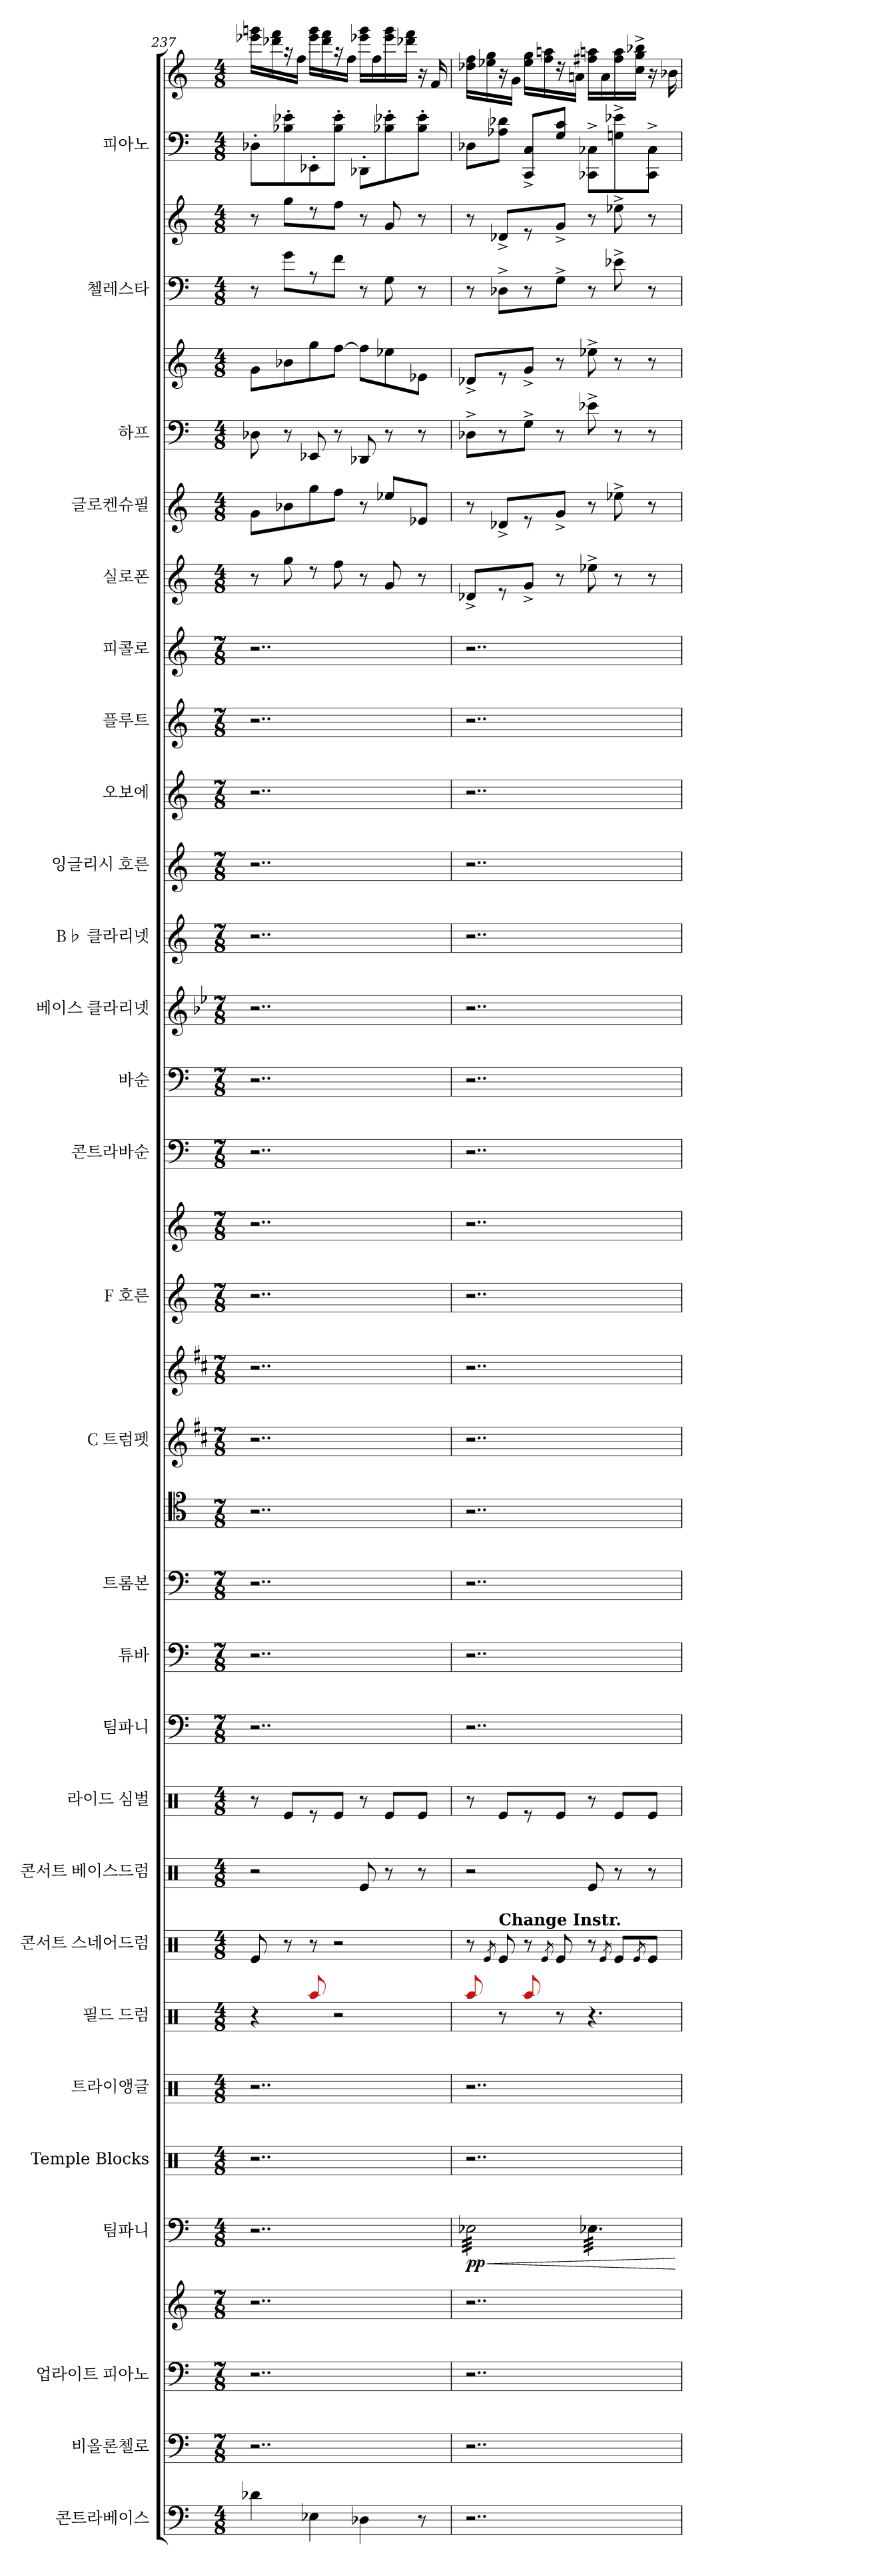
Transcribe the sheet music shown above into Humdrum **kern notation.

**kern	**kern	**kern	**kern	**kern	**dynam	**kern	**kern	**kern	**kern	**kern	**kern	**kern	**kern	**kern	**kern	**kern	**kern	**kern	**kern	**kern	**kern	**kern	**kern	**kern	**kern	**kern	**kern	**kern	**kern	**kern	**kern	**kern	**kern	**kern	**kern
*part28	*part27	*part26	*part26	*part25	*part25	*part24	*part23	*part22	*part21	*part20	*part19	*part18	*part17	*part16	*part16	*part15	*part15	*part14	*part14	*part13	*part12	*part11	*part10	*part9	*part8	*part7	*part6	*part5	*part4	*part3	*part3	*part2	*part2	*part1	*part1
*staff35	*staff34	*staff33	*staff32	*staff31	*staff31	*staff30	*staff29	*staff28	*staff27	*staff26	*staff25	*staff24	*staff23	*staff22	*staff21	*staff20	*staff19	*staff18	*staff17	*staff16	*staff15	*staff14	*staff13	*staff12	*staff11	*staff10	*staff9	*staff8	*staff7	*staff6	*staff5	*staff4	*staff3	*staff2	*staff1
*I"콘트라베이스	*I"비올론첼로	*I"업라이트 피아노	*	*I"팀파니	*	*I"Temple Blocks	*I"트라이앵글	*I"필드 드럼	*I"콘서트 스네어드럼	*I"콘서트 베이스드럼	*I"라이드 심벌	*I"팀파니	*I"튜바	*I"트롬본	*	*I"C 트럼펫	*	*I"F 호른	*	*I"콘트라바순	*I"바순	*I"베이스 클라리넷	*I"B♭ 클라리넷	*I"잉글리시 호른	*I"오보에	*I"플루트	*I"피콜로	*I"실로폰	*I"글로켄슈필	*I"하프	*	*I"첼레스타	*	*I"피아노	*
*	*	*	*	*	*	*I'Tmp. Bl.	*	*	*	*	*	*	*	*	*	*	*	*	*	*	*	*	*	*	*	*	*	*	*	*	*	*	*	*	*
*clefF4	*clefF4	*clefF4	*clefG2	*clefF4	*	*clefX	*clefX	*clefX	*clefX	*clefX	*clefX	*clefF4	*clefF4	*clefF4	*clefC4	*clefG2	*clefG2	*clefG2	*clefG2	*clefF4	*clefF4	*clefG2	*clefG2	*clefG2	*clefG2	*clefG2	*clefG2	*clefG2	*clefG2	*clefF4	*clefG2	*clefF4	*clefG2	*clefF4	*clefG2
*ITrd7c12	*	*	*	*	*	*	*	*	*	*	*	*	*	*	*	*ITrd1c2	*ITrd1c2	*ITrd4c7	*ITrd4c7	*ITrd7c12	*	*ITrd8c14	*ITrd1c2	*ITrd4c7	*	*	*ITrd-7c-12	*ITrd-7c-12	*ITrd-14c-24	*	*	*ITrd-7c-12	*ITrd-7c-12	*	*
*k[]	*k[]	*k[]	*k[]	*k[]	*	*k[]	*k[]	*k[]	*k[]	*k[]	*k[]	*k[]	*k[]	*k[]	*k[]	*k[]	*k[]	*k[b-]	*k[b-]	*k[]	*k[]	*k[b-e-]	*k[b-e-]	*k[b-]	*k[]	*k[]	*k[]	*k[]	*k[]	*k[]	*k[]	*k[]	*k[]	*k[]	*k[]
*M4/8+3/8	*M7/8	*M7/8	*M7/8	*M4/8+3/8	*	*M4/8+3/8	*M4/8+3/8	*M4/8+3/8	*M4/8+3/8	*M4/8+3/8	*M4/8+3/8	*M7/8	*M7/8	*M7/8	*M7/8	*M7/8	*M7/8	*M7/8	*M7/8	*M7/8	*M7/8	*M7/8	*M7/8	*M7/8	*M7/8	*M7/8	*M7/8	*M4/8+3/8	*M4/8+3/8	*M4/8+3/8	*M4/8+3/8	*M4/8+3/8	*M4/8+3/8	*M4/8+3/8	*M4/8+3/8
=237	=237	=237	=237	=237	=237	=237	=237	=237	=237	=237	=237	=237	=237	=237	=237	=237	=237	=237	=237	=237	=237	=237	=237	=237	=237	=237	=237	=237	=237	=237	=237	=237	=237	=237	=237
4D-X\	2..r	2..r	2..r	2..r	.	2..r	2..r	4r	8Re/	2r	8r	2..r	2..r	2..r	2..r	2..r	2..r	2..r	2..r	2..r	2..r	2..r	2..r	2..r	2..r	2..r	2..r	8r	8ggg\L	8D-X\	8g\L	8r	8r	8D-X'\L	16eee-X\ 16gggn\LL
.	.	.	.	.	.	.	.	.	.	.	.	.	.	.	.	.	.	.	.	.	.	.	.	.	.	.	.	.	.	.	.	.	.	.	16ddd-X\ 16fff\
.	.	.	.	.	.	.	.	.	8r	.	8Re/L	.	.	.	.	.	.	.	.	.	.	.	.	.	.	.	.	8ggg\	8bbb-X\	8r	8b-X\	8gg\L	8ggg\L	8B-X\' 8e-X\'	16r
.	.	.	.	.	.	.	.	.	.	.	.	.	.	.	.	.	.	.	.	.	.	.	.	.	.	.	.	.	.	.	.	.	.	.	16ff\JJ
4EE-X\	.	.	.	.	.	.	.	8aa/	8r	.	8r	.	.	.	.	.	.	.	.	.	.	.	.	.	.	.	.	8rdd	8gggg\	8EE-X/	8gg\	8rA	8rdd	8EE-X'\	16eee-\ 16ggg\LL
.	.	.	.	.	.	.	.	.	.	.	.	.	.	.	.	.	.	.	.	.	.	.	.	.	.	.	.	.	.	.	.	.	.	.	16ddd-\ 16fff\
.	.	.	.	.	.	.	.	2r	2r	.	8Re/J	.	.	.	.	.	.	.	.	.	.	.	.	.	.	.	.	8fff\	8ffff\J	8r	[8ff\J	8ff\J	8fff\J	8B-\' 8e-\'J	16r
.	.	.	.	.	.	.	.	.	.	.	.	.	.	.	.	.	.	.	.	.	.	.	.	.	.	.	.	.	.	.	.	.	.	.	16ff\JJ
4DD-X\	.	.	.	.	.	.	.	.	.	8Re/	8r	.	.	.	.	.	.	.	.	.	.	.	.	.	.	.	.	8r	8r	8DD-X/	8ff\L]	8r	8r	8DD-X'\L	16eee-X\ 16ggg\LL
.	.	.	.	.	.	.	.	.	.	.	.	.	.	.	.	.	.	.	.	.	.	.	.	.	.	.	.	.	.	.	.	.	.	.	16ff\
.	.	.	.	.	.	.	.	.	.	8r	8Re/L	.	.	.	.	.	.	.	.	.	.	.	.	.	.	.	.	8gg/	8eeee-X/L	8r	8ee-X\	8g\	8gg/	8B-X\' 8e-X\'	16eee-\ 16ggg\
.	.	.	.	.	.	.	.	.	.	.	.	.	.	.	.	.	.	.	.	.	.	.	.	.	.	.	.	.	.	.	.	.	.	.	16ddd-X\ 16fff\JJ
8r	.	.	.	.	.	.	.	.	.	8r	8Re/J	.	.	.	.	.	.	.	.	.	.	.	.	.	.	.	.	8r	8eee-X/J	8r	8e-X\J	8r	8r	8B-\' 8e-\'J	16r
.	.	.	.	.	.	.	.	.	.	.	.	.	.	.	.	.	.	.	.	.	.	.	.	.	.	.	.	.	.	.	.	.	.	.	16f/
!!LO:LB:g=z
=238	=238	=238	=238	=238	=238	=238	=238	=238	=238	=238	=238	=238	=238	=238	=238	=238	=238	=238	=238	=238	=238	=238	=238	=238	=238	=238	=238	=238	=238	=238	=238	=238	=238	=238	=238
!	!	!	!	!	!LO:HP:b	!	!	!	!	!	!	!	!	!	!	!	!	!	!	!	!	!	!	!	!	!	!	!	!	!	!	!	!	!	!
!	!	!	!	!	!LO:DY:n=1:b	!	!	!	!	!	!	!	!	!	!	!	!	!	!	!	!	!	!	!	!	!	!	!	!	!	!	!	!	!	!
*	*	*	*	*tremolo	*	*	*	*	*	*	*	*	*	*	*	*	*	*	*	*	*	*	*	*	*	*	*	*	*	*	*	*	*	*	*
2..r	2..r	2..r	2..r	32E-X\LLL	< pp	2..r	2..r	8aa/	8r	2r	8r	2..r	2..r	2..r	2..r	2..r	2..r	2..r	2..r	2..r	2..r	2..r	2..r	2..r	2..r	2..r	2..r	8dd-X^/L	8r	8D-X^\L	8d-X^/L	8r	8r	8D-X\L	16dd-X\ 16ff\LL
.	.	.	.	32E-X\	.	.	.	.	.	.	.	.	.	.	.	.	.	.	.	.	.	.	.	.	.	.	.	.	.	.	.	.	.	.	.
.	.	.	.	32E-X\	.	.	.	.	.	.	.	.	.	.	.	.	.	.	.	.	.	.	.	.	.	.	.	.	.	.	.	.	.	.	16ee-X\ 16gg\
.	.	.	.	32E-X\	.	.	.	.	.	.	.	.	.	.	.	.	.	.	.	.	.	.	.	.	.	.	.	.	.	.	.	.	.	.	.
.	.	.	.	.	.	.	.	.	8qRe/	.	.	.	.	.	.	.	.	.	.	.	.	.	.	.	.	.	.	.	.	.	.	.	.	.	.
!	!	!	!	!	!	!	!	!	!LO:TX:a:B:t=Change Instr.	!	!	!	!	!	!	!	!	!	!	!	!	!	!	!	!	!	!	!	!	!	!	!	!	!	!
.	.	.	.	32E-X\	.	.	.	8r	8Re/	.	8Re/L	.	.	.	.	.	.	.	.	.	.	.	.	.	.	.	.	8r	8ddd-X^/L	8r	8r	8d-X^\L	8dd-X^/L	8A-X\ 8d-X\J	16r
.	.	.	.	32E-X\	.	.	.	.	.	.	.	.	.	.	.	.	.	.	.	.	.	.	.	.	.	.	.	.	.	.	.	.	.	.	.
.	.	.	.	32E-X\	.	.	.	.	.	.	.	.	.	.	.	.	.	.	.	.	.	.	.	.	.	.	.	.	.	.	.	.	.	.	16g\JJ
.	.	.	.	32E-X\	.	.	.	.	.	.	.	.	.	.	.	.	.	.	.	.	.	.	.	.	.	.	.	.	.	.	.	.	.	.	.
.	.	.	.	32E-X\	.	.	.	8aa/	8r	.	8r	.	.	.	.	.	.	.	.	.	.	.	.	.	.	.	.	8gg^/J	8r	8G^\J	8g^/J	8r	8r	8CC/^ 8C/^L	16ee-\ 16gg\LL
.	.	.	.	32E-X\	.	.	.	.	.	.	.	.	.	.	.	.	.	.	.	.	.	.	.	.	.	.	.	.	.	.	.	.	.	.	.
.	.	.	.	32E-X\	.	.	.	.	.	.	.	.	.	.	.	.	.	.	.	.	.	.	.	.	.	.	.	.	.	.	.	.	.	.	16ff\ 16aan\
.	.	.	.	32E-X\	.	.	.	.	.	.	.	.	.	.	.	.	.	.	.	.	.	.	.	.	.	.	.	.	.	.	.	.	.	.	.
.	.	.	.	.	.	.	.	.	8qRe/	.	.	.	.	.	.	.	.	.	.	.	.	.	.	.	.	.	.	.	.	.	.	.	.	.	.
.	.	.	.	32E-X\	.	.	.	8r	8Re/	.	8Re/J	.	.	.	.	.	.	.	.	.	.	.	.	.	.	.	.	8r	8ggg^/J	8r	8r	8g^\J	8gg^/J	8G/ 8c/J	16r
.	.	.	.	32E-X\	.	.	.	.	.	.	.	.	.	.	.	.	.	.	.	.	.	.	.	.	.	.	.	.	.	.	.	.	.	.	.
.	.	.	.	32E-X\	.	.	.	.	.	.	.	.	.	.	.	.	.	.	.	.	.	.	.	.	.	.	.	.	.	.	.	.	.	.	16an\JJ
.	.	.	.	32E-X\JJJ	.	.	.	.	.	.	.	.	.	.	.	.	.	.	.	.	.	.	.	.	.	.	.	.	.	.	.	.	.	.	.
.	.	.	.	32E-X\LLL	.	.	.	4.r	8r	8Re/	8r	.	.	.	.	.	.	.	.	.	.	.	.	.	.	.	.	8eee-X^\	8r	8e-X^\	8ee-X^\	8r	8r	8CC-X\^ 8C-X\^L	16ff#X\ 16aan\LL
.	.	.	.	32E-X\	.	.	.	.	.	.	.	.	.	.	.	.	.	.	.	.	.	.	.	.	.	.	.	.	.	.	.	.	.	.	.
.	.	.	.	32E-X\	.	.	.	.	.	.	.	.	.	.	.	.	.	.	.	.	.	.	.	.	.	.	.	.	.	.	.	.	.	.	16a\
.	.	.	.	32E-X\	.	.	.	.	.	.	.	.	.	.	.	.	.	.	.	.	.	.	.	.	.	.	.	.	.	.	.	.	.	.	.
.	.	.	.	.	.	.	.	.	8qRe/	.	.	.	.	.	.	.	.	.	.	.	.	.	.	.	.	.	.	.	.	.	.	.	.	.	.
.	.	.	.	32E-X\	.	.	.	.	8Re/L	8r	8Re/L	.	.	.	.	.	.	.	.	.	.	.	.	.	.	.	.	8r	8eeee-X^\	8r	8r	8ee-X^\	8eee-X^\	8Gn\^ 8e-X\^	16ff#\ 16aa\
.	.	.	.	32E-X\	.	.	.	.	.	.	.	.	.	.	.	.	.	.	.	.	.	.	.	.	.	.	.	.	.	.	.	.	.	.	.
.	.	.	.	32E-X\	.	.	.	.	.	.	.	.	.	.	.	.	.	.	.	.	.	.	.	.	.	.	.	.	.	.	.	.	.	.	16cc\^ 16gg\^ 16bb-X\^JJ
.	.	.	.	32E-X\	.	.	.	.	.	.	.	.	.	.	.	.	.	.	.	.	.	.	.	.	.	.	.	.	.	.	.	.	.	.	.
.	.	.	.	.	.	.	.	.	8qRe/	.	.	.	.	.	.	.	.	.	.	.	.	.	.	.	.	.	.	.	.	.	.	.	.	.	.
.	.	.	.	32E-X\	.	.	.	.	8Re/J	8r	8Re/J	.	.	.	.	.	.	.	.	.	.	.	.	.	.	.	.	8r	8r	8r	8r	8r	8r	8CC-\^ 8C-\^J	16r
.	.	.	.	32E-X\	.	.	.	.	.	.	.	.	.	.	.	.	.	.	.	.	.	.	.	.	.	.	.	.	.	.	.	.	.	.	.
.	.	.	.	32E-X\	.	.	.	.	.	.	.	.	.	.	.	.	.	.	.	.	.	.	.	.	.	.	.	.	.	.	.	.	.	.	16b-X\
.	.	.	.	32E-X\JJJ	.	.	.	.	.	.	.	.	.	.	.	.	.	.	.	.	.	.	.	.	.	.	.	.	.	.	.	.	.	.	.
*	*	*	*	*Xtremolo	*	*	*	*	*	*	*	*	*	*	*	*	*	*	*	*	*	*	*	*	*	*	*	*	*	*	*	*	*	*	*
.	.	.	.	.	[	.	.	.	.	.	.	.	.	.	.	.	.	.	.	.	.	.	.	.	.	.	.	.	.	.	.	.	.	.	.
=	=	=	=	=	=	=	=	=	=	=	=	=	=	=	=	=	=	=	=	=	=	=	=	=	=	=	=	=	=	=	=	=	=	=	=
*-	*-	*-	*-	*-	*-	*-	*-	*-	*-	*-	*-	*-	*-	*-	*-	*-	*-	*-	*-	*-	*-	*-	*-	*-	*-	*-	*-	*-	*-	*-	*-	*-	*-	*-	*-
